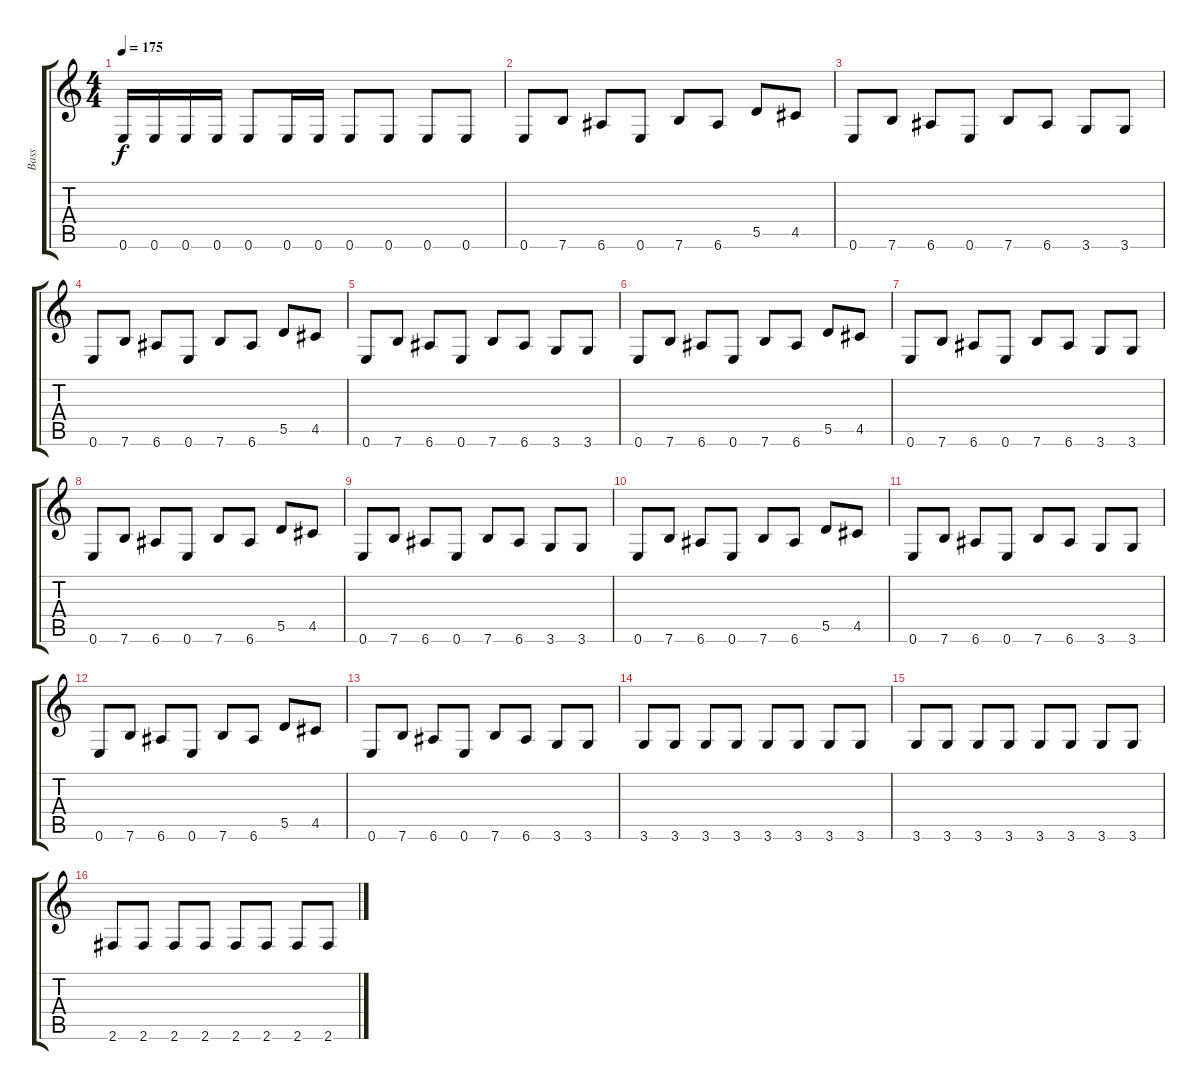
\track ("Bass" "Bass") {instrument electricbassfinger}
\staff {score tabs}
\tuning (E4 B3 G3 D3 A2 E2) {hide}
\ts (4 4)
\tempo 175
\clef g2
\ks c
0.6.16{dy f} 0.6.16 0.6.16 0.6.16 0.6.8 0.6.16 0.6.16 0.6.8 0.6.8 0.6.8 0.6.8 |
0.6.8 7.6.8 6.6.8 0.6.8 7.6.8 6.6.8 5.5.8 4.5.8 |
0.6.8 7.6.8 6.6.8 0.6.8 7.6.8 6.6.8 3.6.8 3.6.8 |
0.6.8 7.6.8 6.6.8 0.6.8 7.6.8 6.6.8 5.5.8 4.5.8 |
0.6.8 7.6.8 6.6.8 0.6.8 7.6.8 6.6.8 3.6.8 3.6.8 |
0.6.8 7.6.8 6.6.8 0.6.8 7.6.8 6.6.8 5.5.8 4.5.8 |
0.6.8 7.6.8 6.6.8 0.6.8 7.6.8 6.6.8 3.6.8 3.6.8 |
0.6.8 7.6.8 6.6.8 0.6.8 7.6.8 6.6.8 5.5.8 4.5.8 |
0.6.8 7.6.8 6.6.8 0.6.8 7.6.8 6.6.8 3.6.8 3.6.8 |
0.6.8 7.6.8 6.6.8 0.6.8 7.6.8 6.6.8 5.5.8 4.5.8 |
0.6.8 7.6.8 6.6.8 0.6.8 7.6.8 6.6.8 3.6.8 3.6.8 |
0.6.8 7.6.8 6.6.8 0.6.8 7.6.8 6.6.8 5.5.8 4.5.8 |
0.6.8 7.6.8 6.6.8 0.6.8 7.6.8 6.6.8 3.6.8 3.6.8 |
3.6.8 3.6.8 3.6.8 3.6.8 3.6.8 3.6.8 3.6.8 3.6.8 |
3.6.8 3.6.8 3.6.8 3.6.8 3.6.8 3.6.8 3.6.8 3.6.8 |
2.6.8 2.6.8 2.6.8 2.6.8 2.6.8 2.6.8 2.6.8 2.6.8
